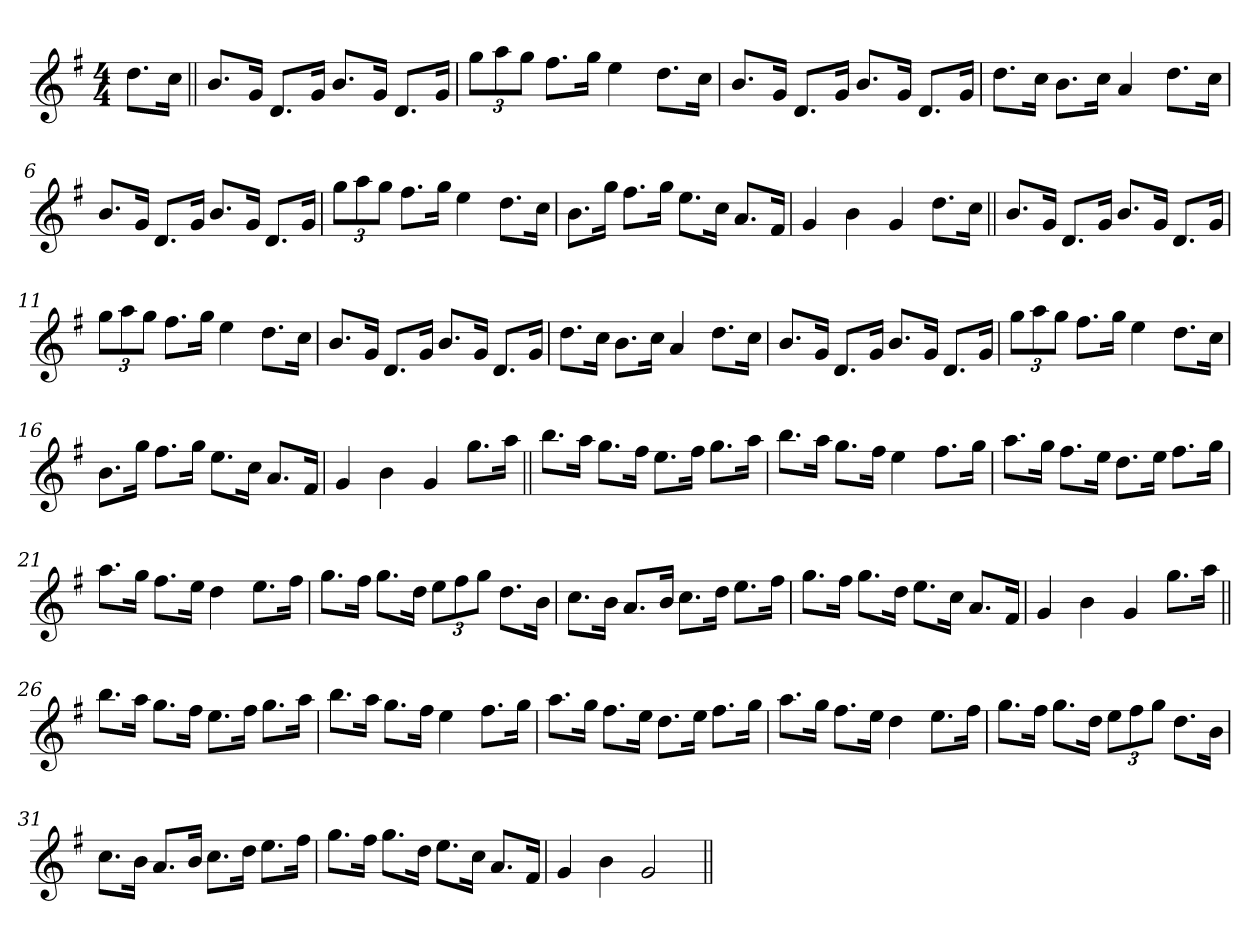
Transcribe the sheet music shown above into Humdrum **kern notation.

**kern
*part1
*staff1
*clefG2
*k[f#]
*G:
*M4/4
=1
8.dd\L
16cc\Jk
=2||
8.b/L
16g/Jk
8.d/L
16g/Jk
8.b/L
16g/Jk
8.d/L
16g/Jk
=3
12gg\L
12aa\
12gg\J
8.ff#\L
16gg\Jk
4ee\
8.dd\L
16cc\Jk
=4
8.b/L
16g/Jk
8.d/L
16g/Jk
8.b/L
16g/Jk
8.d/L
16g/Jk
=5
8.dd\L
16cc\Jk
8.b\L
16cc\Jk
4a/
8.dd\L
16cc\Jk
!!LO:LB:g=z
=6
8.b/L
16g/Jk
8.d/L
16g/Jk
8.b/L
16g/Jk
8.d/L
16g/Jk
=7
12gg\L
12aa\
12gg\J
8.ff#\L
16gg\Jk
4ee\
8.dd\L
16cc\Jk
=8
8.b\L
16gg\Jk
8.ff#\L
16gg\Jk
8.ee\L
16cc\Jk
8.a/L
16f#/Jk
=9
4g/
4b\
4g/
8.dd\L
16cc\Jk
=10||
8.b/L
16g/Jk
8.d/L
16g/Jk
8.b/L
16g/Jk
8.d/L
16g/Jk
!!LO:LB:g=z
=11
12gg\L
12aa\
12gg\J
8.ff#\L
16gg\Jk
4ee\
8.dd\L
16cc\Jk
=12
8.b/L
16g/Jk
8.d/L
16g/Jk
8.b/L
16g/Jk
8.d/L
16g/Jk
=13
8.dd\L
16cc\Jk
8.b\L
16cc\Jk
4a/
8.dd\L
16cc\Jk
=14
8.b/L
16g/Jk
8.d/L
16g/Jk
8.b/L
16g/Jk
8.d/L
16g/Jk
!!LO:LB:g=z
=15
12gg\L
12aa\
12gg\J
8.ff#\L
16gg\Jk
4ee\
8.dd\L
16cc\Jk
=16
8.b\L
16gg\Jk
8.ff#\L
16gg\Jk
8.ee\L
16cc\Jk
8.a/L
16f#/Jk
=17
4g/
4b\
4g/
8.gg\L
16aa\Jk
=18||
8.bb\L
16aa\Jk
8.gg\L
16ff#\Jk
8.ee\L
16ff#\Jk
8.gg\L
16aa\Jk
=19
8.bb\L
16aa\Jk
8.gg\L
16ff#\Jk
4ee\
8.ff#\L
16gg\Jk
!!LO:LB:g=z
=20
8.aa\L
16gg\Jk
8.ff#\L
16ee\Jk
8.dd\L
16ee\Jk
8.ff#\L
16gg\Jk
=21
8.aa\L
16gg\Jk
8.ff#\L
16ee\Jk
4dd\
8.ee\L
16ff#\Jk
=22
8.gg\L
16ff#\Jk
8.gg\L
16dd\Jk
12ee\L
12ff#\
12gg\J
8.dd\L
16b\Jk
=23
8.cc\L
16b\Jk
8.a/L
16b/Jk
8.cc\L
16dd\Jk
8.ee\L
16ff#\Jk
!!LO:LB:g=z
=24
8.gg\L
16ff#\Jk
8.gg\L
16dd\Jk
8.ee\L
16cc\Jk
8.a/L
16f#/Jk
=25
4g/
4b\
4g/
8.gg\L
16aa\Jk
=26||
8.bb\L
16aa\Jk
8.gg\L
16ff#\Jk
8.ee\L
16ff#\Jk
8.gg\L
16aa\Jk
=27
8.bb\L
16aa\Jk
8.gg\L
16ff#\Jk
4ee\
8.ff#\L
16gg\Jk
=28
8.aa\L
16gg\Jk
8.ff#\L
16ee\Jk
8.dd\L
16ee\Jk
8.ff#\L
16gg\Jk
!!LO:LB:g=z
=29
8.aa\L
16gg\Jk
8.ff#\L
16ee\Jk
4dd\
8.ee\L
16ff#\Jk
=30
8.gg\L
16ff#\Jk
8.gg\L
16dd\Jk
12ee\L
12ff#\
12gg\J
8.dd\L
16b\Jk
=31
8.cc\L
16b\Jk
8.a/L
16b/Jk
8.cc\L
16dd\Jk
8.ee\L
16ff#\Jk
=32
8.gg\L
16ff#\Jk
8.gg\L
16dd\Jk
8.ee\L
16cc\Jk
8.a/L
16f#/Jk
=33
4g/
4b\
2g/
=||
*-
